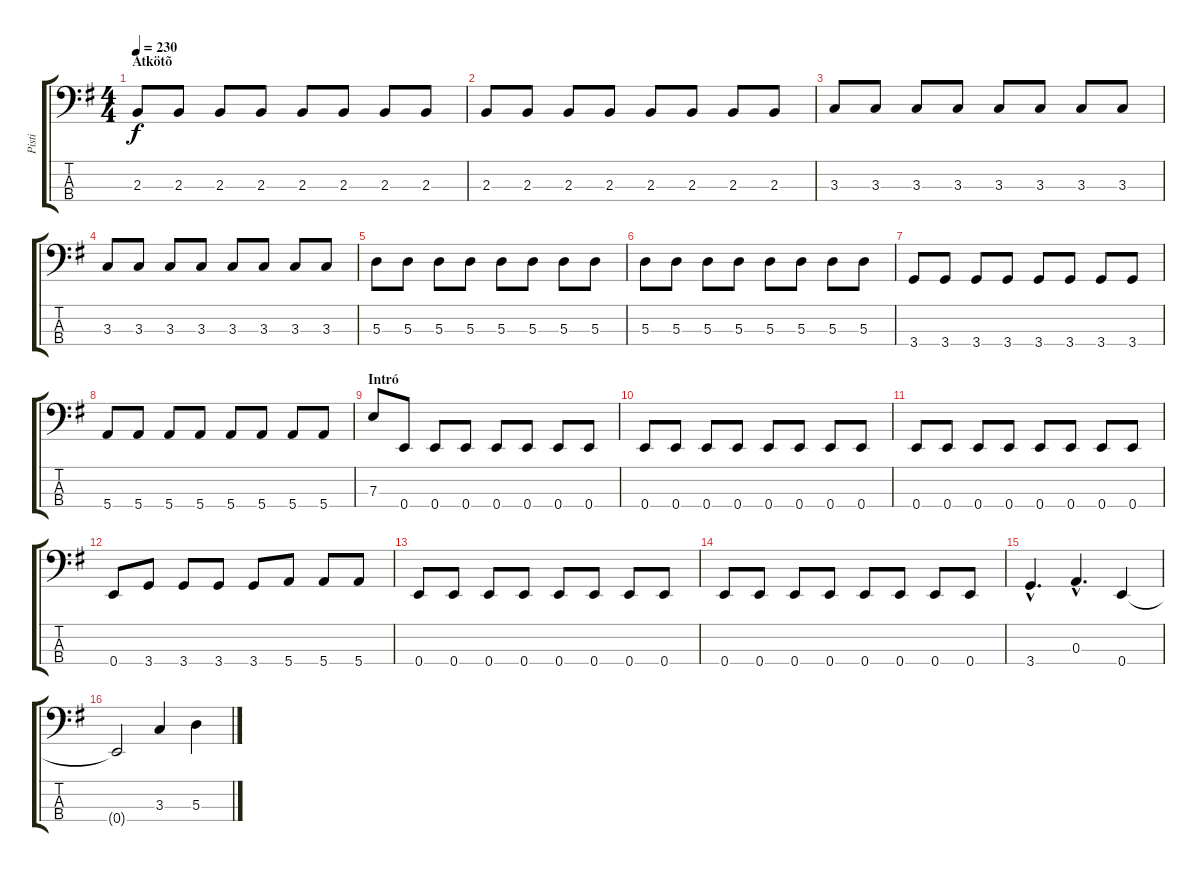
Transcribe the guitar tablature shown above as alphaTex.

\track ("Pisti" "Pisti") {instrument electricbassfinger}
\staff {score tabs}
\tuning (G2 D2 A1 E1) {hide}
\ts (4 4)
\section ("" "Átkötõ")
\tempo 230
\clef f4
\ks eminor
2.3.8{dy f} 2.3.8 2.3.8 2.3.8 2.3.8 2.3.8 2.3.8 2.3.8 |
2.3.8 2.3.8 2.3.8 2.3.8 2.3.8 2.3.8 2.3.8 2.3.8 |
3.3.8 3.3.8 3.3.8 3.3.8 3.3.8 3.3.8 3.3.8 3.3.8 |
3.3.8 3.3.8 3.3.8 3.3.8 3.3.8 3.3.8 3.3.8 3.3.8 |
5.3.8 5.3.8 5.3.8 5.3.8 5.3.8 5.3.8 5.3.8 5.3.8 |
5.3.8 5.3.8 5.3.8 5.3.8 5.3.8 5.3.8 5.3.8 5.3.8 |
3.4.8 3.4.8 3.4.8 3.4.8 3.4.8 3.4.8 3.4.8 3.4.8 |
5.4.8 5.4.8 5.4.8 5.4.8 5.4.8 5.4.8 5.4.8 5.4.8 |
\section ("" "Intró")
7.3.8 0.4.8 0.4.8 0.4.8 0.4.8 0.4.8 0.4.8 0.4.8 |
0.4.8 0.4.8 0.4.8 0.4.8 0.4.8 0.4.8 0.4.8 0.4.8 |
0.4.8 0.4.8 0.4.8 0.4.8 0.4.8 0.4.8 0.4.8 0.4.8 |
0.4.8 3.4.8 3.4.8 3.4.8 3.4.8 5.4.8 5.4.8 5.4.8 |
0.4.8 0.4.8 0.4.8 0.4.8 0.4.8 0.4.8 0.4.8 0.4.8 |
0.4.8 0.4.8 0.4.8 0.4.8 0.4.8 0.4.8 0.4.8 0.4.8 |
3.4{hac}.4{d} 0.3{hac}.4{d} 0.4.4 |
0.4{t}.2 3.3.4 5.3.4
